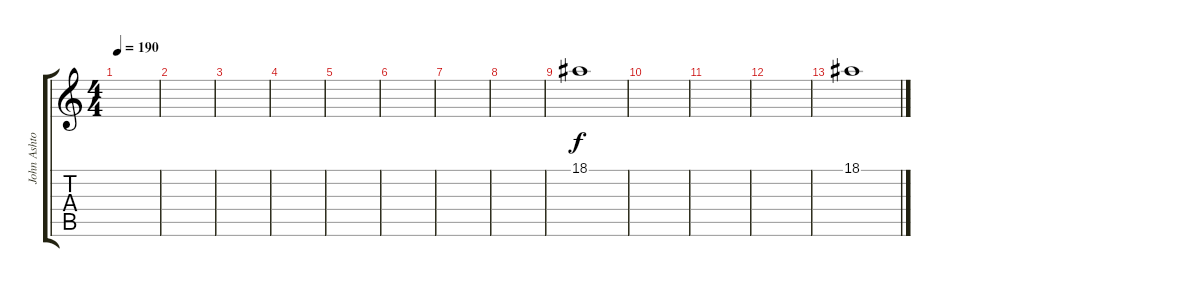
\track ("John Ashton (Organ)" "John Ashto") {instrument drawbarorgan}
\staff {score tabs}
\tuning (E4 B3 G3 D3 A2 E2) {hide}
\ts (4 4)
\tempo 190
\clef g2
\ks c
|
|
|
|
|
|
|
|
18.1.1 |
|
|
|
18.1.1
